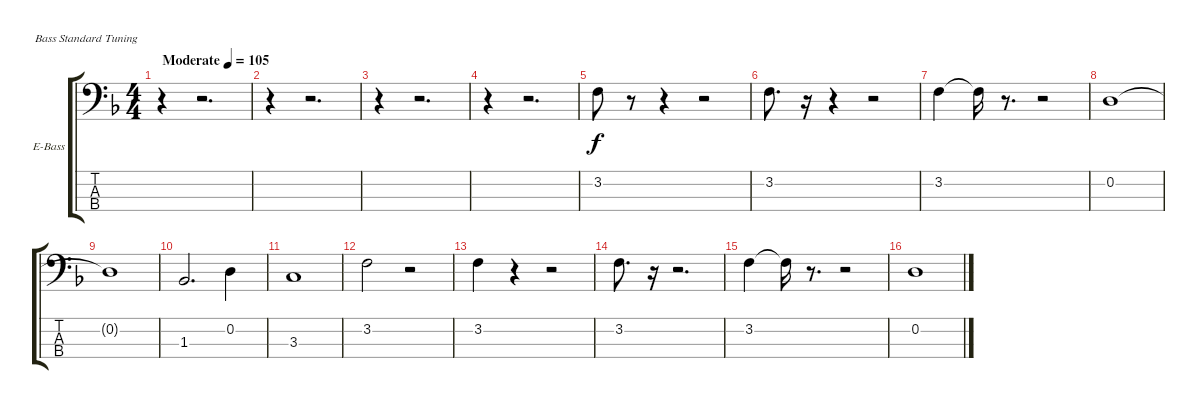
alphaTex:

\bracketExtendMode groupsimilarinstruments
\firstSystemTrackNameOrientation horizontal
\otherSystemsTrackNameOrientation horizontal
\track ("Electric Bass" "E-Bass") {instrument electricbassfinger}
\staff {score tabs}
\tuning (G2 D2 A1 E1)
\ts (4 4)
\beaming (8 2 2 2 2)
\tempo (105 "Moderate")
\clef f4
\scale
0.509881
\ks f
r.4{dy f instrument electricbassfinger} r.2{d} |
\scale
0.245059 r.4 r.2{d} |
\scale
0.245059 r.4 r.2{d} |
\scale
0.333333 r.4 r.2{d} |
\scale
0.333333 3.2.8 r.8 r.4 r.2 |
\scale
0.333333 3.2.8{d} r.16 r.4 r.2 |
\scale
0.333333 3.2.4 3.2{t}.16 r.8{d} r.2 |
\scale
0.333333 0.2.1 |
\scale
0.333333 0.2{t}.1 |
\scale
0.333333 1.3.2{d} 0.2.4 |
\scale
0.333333 3.3.1 |
\scale
0.333333 3.2.2 r.2 |
\scale
0.333333 3.2.4 r.4 r.2 |
\scale
0.333333 3.2.8{d} r.16 r.2{d} |
\scale
0.333333 3.2.4 3.2{t}.16 r.8{d} r.2 |
\scale
0.333333 0.2.1
